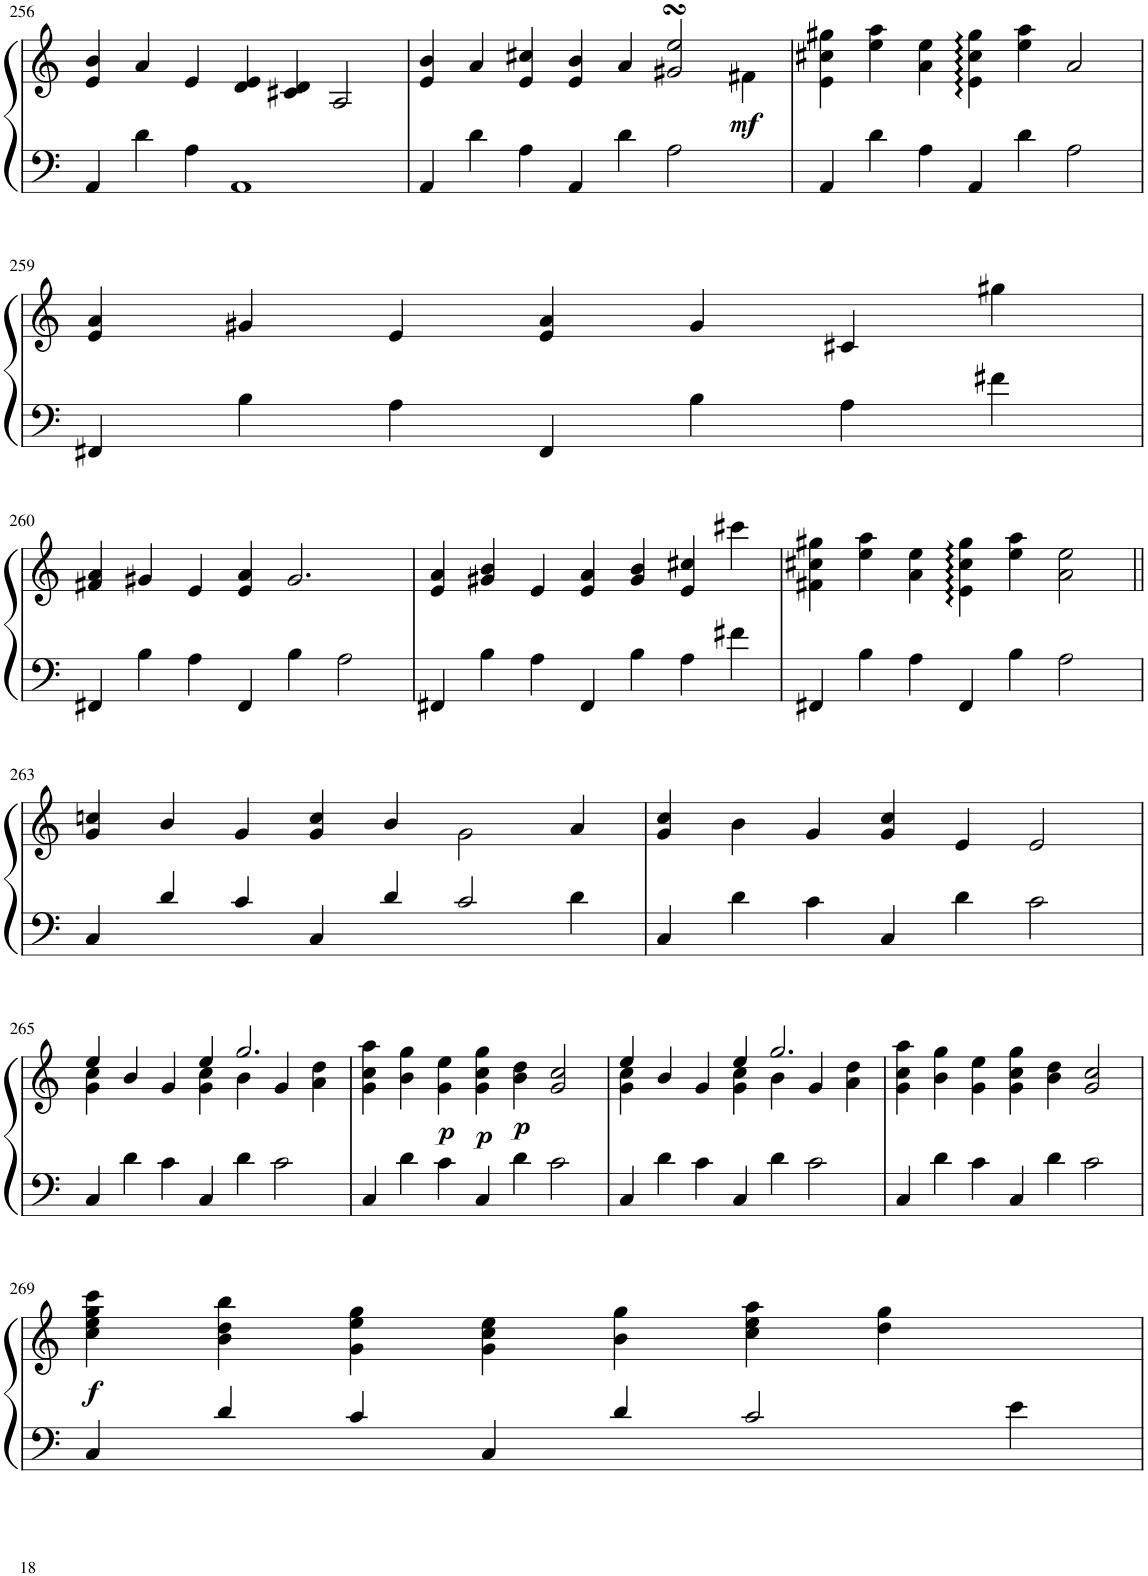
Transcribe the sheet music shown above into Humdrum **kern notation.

**kern	**kern	**dynam
*part1	*part1	*part1
*staff2	*staff1	*staff1/2
*I"Piano	*	*
*I'Pno	*	*
!!LO:PB:g=z
*clefF4	*clefG2	*
*k[]	*k[]	*
*M2/4	*M2/4	*
=256	=256	=256
4AA/	4e/ 4b/	.
4d\	4a/	.
4A\	4e/	.
1AA	4d/ 4e/	.
.	4c#X/ 4d/	.
.	2A/	.
=257	=257	=257
4AA/	4e/ 4b/	.
4d\	4a/	.
4A\	4e/ 4cc#X/	.
4AA/	4e/ 4b/	.
4d\	4a/	.
2A\	2g#X/sSSS 2ee/sSSS	.
!	!	!LO:DY:b
4ryy	4f#X\	mf
=258	=258	=258
4AA/	4e\ 4cc#X\ 4gg#X\	.
4d\	4ee\ 4aa\	.
4A\	4a\ 4ee\	.
4AA/	4e\ 4cc#\ 4gg#\	.
4d\	4ee\ 4aa\	.
2A\	2a/	.
!!LO:LB:g=z
=259	=259	=259
4FF#X/	4e/ 4a/	.
4B\	4g#X/	.
4A\	4e/	.
4FF#/	4e/ 4a/	.
4B\	4g#/	.
4A\	4c#X/	.
4f#X\	4gg#X\	.
!!LO:LB:g=z
=260	=260	=260
4FF#X/	4f#X/ 4a/	.
4B\	4g#X/	.
4A\	4e/	.
4FF#/	4e/ 4a/	.
4B\	2.g#/	.
2A\	.	.
=261	=261	=261
4FF#X/	4e/ 4a/	.
4B\	4g#X/ 4b/	.
4A\	4e/	.
4FF#/	4e/ 4a/	.
4B\	4g#/ 4b/	.
4A\	4e/ 4cc#X/	.
4f#X\	4ccc#X\	.
=262	=262	=262
4FF#X/	4f#X\ 4cc#X\ 4gg#X\	.
4B\	4ee\ 4aa\	.
4A\	4a\ 4ee\	.
4FF#/	4e\ 4cc#\ 4gg#\	.
4B\	4ee\ 4aa\	.
2A\	2a\ 2ee\	.
!!LO:LB:g=z
=263||	=263||	=263||
4C/	4g/ 4ccn/	.
4d/	4b/	.
4c/	4g/	.
4C/	4g/ 4cc/	.
4d/	4b/	.
2c/	2g\	.
4d\	4a/	.
=264	=264	=264
4C/	4g/ 4cc/	.
4d\	4b\	.
4c\	4g/	.
4C/	4g/ 4cc/	.
4d\	4e/	.
2c\	2e/	.
!!LO:LB:g=z
=265	=265	=265
*	*^	*
4C/	4ee/	4g\ 4cc\	.
4d\	4b/	2ryy	.
4c\	4g/	.	.
4C/	4ee/	4g\ 4cc\	.
4d\	2.gg/	4b\	.
2c\	.	4g/	.
.	.	4a\ 4dd\	.
*	*v	*v	*
=266	=266	=266
4C/	4g\ 4cc\ 4aa\	.
4d\	4b\ 4gg\	.
!	!	!LO:DY:b
4c\	4g\ 4ee\	p
!	!	!LO:DY:b
4C/	4g\ 4cc\ 4gg\	p
!	!	!LO:DY:b
4d\	4b\ 4dd\	p
2c\	2g/ 2cc/	.
=267	=267	=267
*	*^	*
4C/	4ee/	4g\ 4cc\	.
4d\	4b/	2ryy	.
4c\	4g/	.	.
4C/	4ee/	4g\ 4cc\	.
4d\	2.gg/	4b\	.
2c\	.	4g/	.
.	.	4a\ 4dd\	.
*	*v	*v	*
=268	=268	=268
4C/	4g\ 4cc\ 4aa\	.
4d\	4b\ 4gg\	.
4c\	4g\ 4ee\	.
4C/	4g\ 4cc\ 4gg\	.
4d\	4b\ 4dd\	.
2c\	2g/ 2cc/	.
!!LO:LB:g=z
=269	=269	=269
!	!	!LO:DY:b
4C/	4cc\ 4ee\ 4gg\ 4ccc\	f
4d/	4b\ 4dd\ 4bb\	.
4c/	4g\ 4ee\ 4gg\	.
4C/	4g\ 4cc\ 4ee\	.
4d/	4b\ 4gg\	.
2c/	4cc\ 4ee\ 4aa\	.
.	4dd\ 4gg\	.
4e\	4ryy	.
=	=	=
*-	*-	*-
